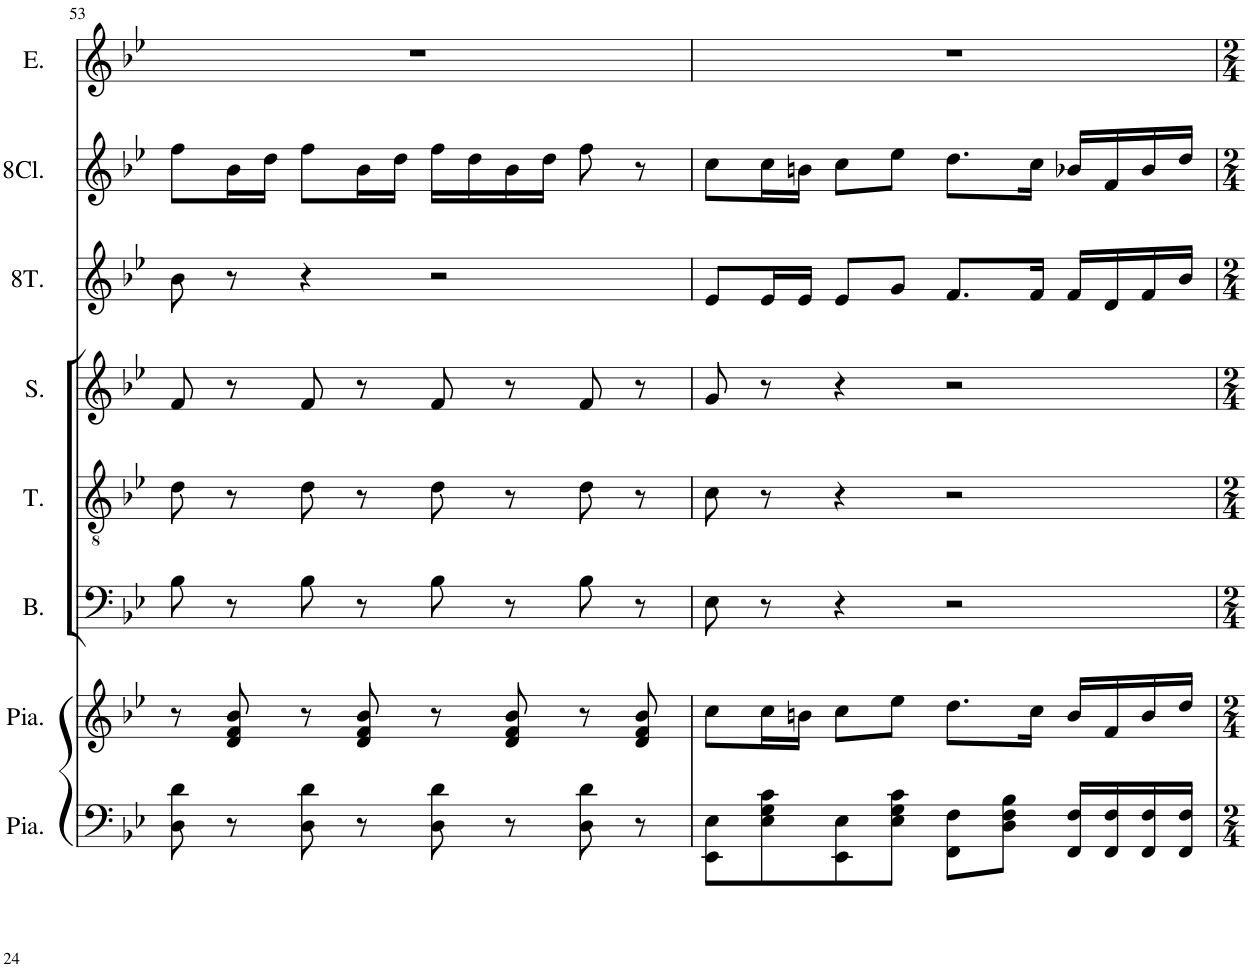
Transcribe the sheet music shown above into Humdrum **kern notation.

**kern	**kern	**kern	**kern	**kern	**kern	**kern	**kern
*part8	*part7	*part6	*part5	*part4	*part3	*part2	*part1
*staff8	*staff7	*staff6	*staff5	*staff4	*staff3	*staff2	*staff1
*I"Piano	*I"Piano	*I"Basses	*I"Ténors	*I"Sopranis	*I"8JF tambours	*I"8JF trompettes	*I"Emma
*I'Pia.	*I'Pia.	*I'B.	*I'T.	*I'S.	*I'8T.	*	*I'E.
!!LO:PB:g=z
*clefF4	*clefG2	*clefF4	*clefGv2	*clefG2	*clefG2	*clefG2	*clefG2
*	*Trd1c2	*	*	*	*	*Trd1c2	*Trd1c2
*k[b-e-]	*k[b-e-]	*k[b-e-]	*k[b-e-]	*k[b-e-]	*k[b-e-]	*k[b-e-]	*k[b-e-]
*M4/4	*M4/4	*M4/4	*M4/4	*M4/4	*M4/4	*M4/4	*M4/4
*met(c)	*met(c)	*met(c)	*met(c)	*met(c)	*met(c)	*met(c)	*met(c)
=53	=53	=53	=53	=53	=53	=53	=53
8D\ 8d\	8r	8B-\	8d\	8f/	8b-\	8ff\L	1r
8r	8d/ 8f/ 8b-/	8r	8r	8r	8r	16b-\L	.
.	.	.	.	.	.	16dd\JJ	.
8D\ 8d\	8r	8B-\	8d\	8f/	4r	8ff\L	.
8r	8d/ 8f/ 8b-/	8r	8r	8r	.	16b-\L	.
.	.	.	.	.	.	16dd\JJ	.
8D\ 8d\	8r	8B-\	8d\	8f/	2r	16ff\LL	.
.	.	.	.	.	.	16dd\	.
8r	8d/ 8f/ 8b-/	8r	8r	8r	.	16b-\	.
.	.	.	.	.	.	16dd\JJ	.
8D\ 8d\	8r	8B-\	8d\	8f/	.	8ff\	.
8r	8d/ 8f/ 8b-/	8r	8r	8r	.	8r	.
=54	=54	=54	=54	=54	=54	=54	=54
8EE-\ 8E-\L	8cc\L	8E-\	8c\	8g/	8e-/L	8cc\L	1r
8E-\ 8G\ 8c\	16cc\L	8r	8r	8r	16e-/L	16cc\L	.
.	16bn\JJ	.	.	.	16e-/JJ	16bn\JJ	.
8EE-\ 8E-\	8cc\L	4r	4r	4r	8e-/L	8cc\L	.
8E-\ 8G\ 8c\J	8ee-\J	.	.	.	8g/J	8ee-\J	.
8FF\ 8F\L	8.dd\L	2r	2r	2r	8.f/L	8.dd\L	.
8D\ 8F\ 8B-\J	.	.	.	.	.	.	.
.	16cc\Jk	.	.	.	16f/Jk	16cc\Jk	.
16FF/ 16F/LL	16b/LL	.	.	.	16f/LL	16b-X/LL	.
16FF/ 16F/	16f/	.	.	.	16d/	16f/	.
16FF/ 16F/	16b/	.	.	.	16f/	16b-/	.
16FF/ 16F/JJ	16dd/JJ	.	.	.	16b-/JJ	16dd/JJ	.
=	=	=	=	=	=	=	=
*-	*-	*-	*-	*-	*-	*-	*-
